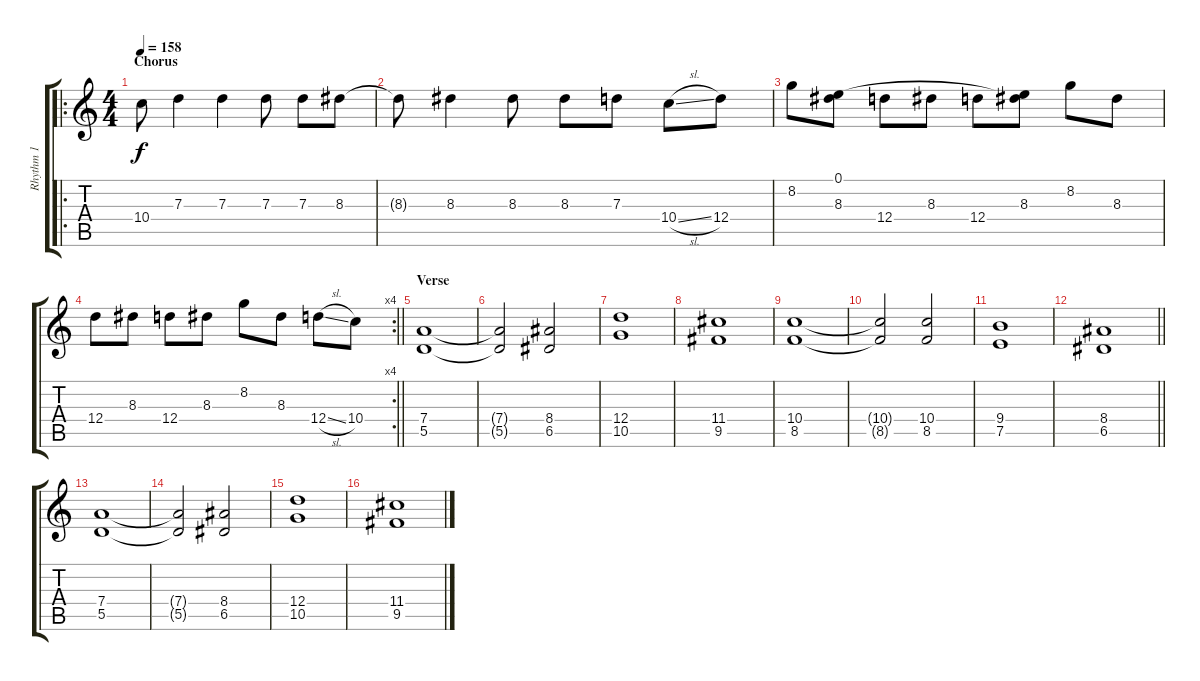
\track ("Rhythm 1" "Rhythm 1") {instrument distortionguitar}
\staff {score tabs}
\tuning (E4 B3 G3 D3 A2 D2) {hide}
\ro
\ts (4 4)
\section ("" "Chorus")
\tempo 158
\clef g2
\ks c
10.4.8{dy f} 7.3.4 7.3.4 7.3.8 7.3.8 8.3.8 |
8.3{t}.8 8.3.4 8.3.8 8.3.8 7.3.8 10.4{sl}.8 12.4.8 |
8.2.8 (0.1 8.3).8 12.4.8 8.3.8 12.4.8 (0.1{t} 8.3).8 8.2.8 8.3.8 |
\rc 4
\barLineRight lightlight
12.4.8 8.3.8 12.4.8 8.3.8 8.2.8 8.3.8 12.4{sl}.8 10.4.8 |
\section ("" "Verse")
(7.4 5.5).1 |
(7.4{t} 5.5{t}).2 (8.4 6.5).2 |
(12.4 10.5).1 |
(11.4 9.5).1 |
(10.4 8.5).1 |
(10.4{t} 8.5{t}).2 (10.4 8.5).2 |
(9.4 7.5).1 |
\barLineRight lightlight
(8.4 6.5).1 |
(7.4 5.5).1 |
(7.4{t} 5.5{t}).2 (8.4 6.5).2 |
(12.4 10.5).1 |
(11.4 9.5).1
